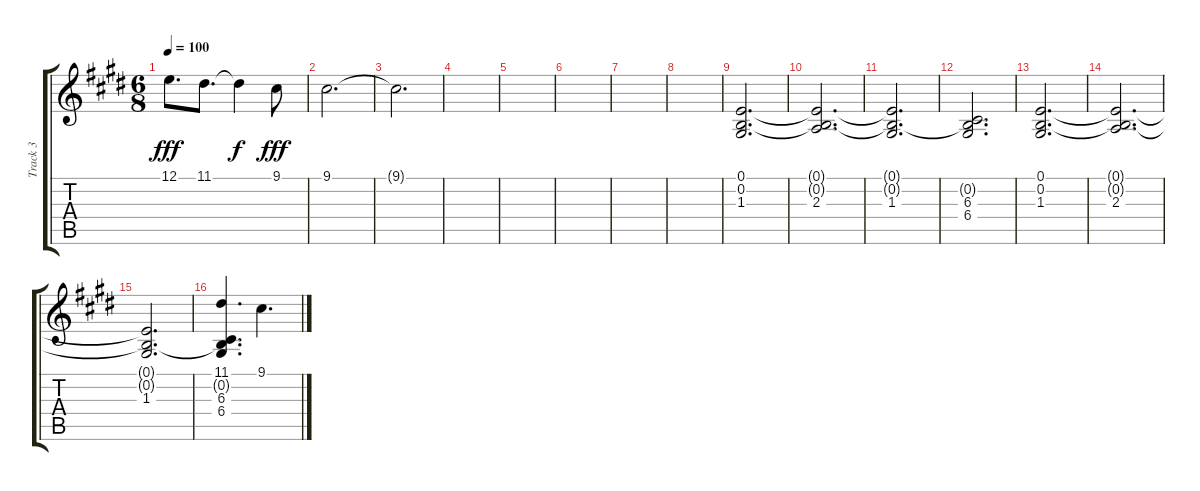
\track ("Track 3" "Track 3") {instrument synthstrings1}
\staff {score tabs}
\tuning (E4 B3 G3 D3 A2 E2) {hide}
\ts (6 8)
\tempo 100
\clef g2
\ks c#minor
12.1.8{d dy fff} 11.1.8{d} 11.1{t}.4{dy f} 9.1.8{dy fff} |
9.1.2{d} |
9.1{t}.2{d} |
|
|
|
|
|
(0.1 0.2 1.3).2{d} |
(0.1{t} 0.2{t} 2.3).2{d} |
(0.1{t} 0.2{t} 1.3).2{d} |
(0.2{t} 6.3 6.4).2{d} |
(0.1 0.2 1.3).2{d} |
(0.1{t} 0.2{t} 2.3).2{d} |
(0.1{t} 0.2{t} 1.3).2{d} |
(11.1 0.2{t} 6.3 6.4).4{d} 9.1.4{d}
